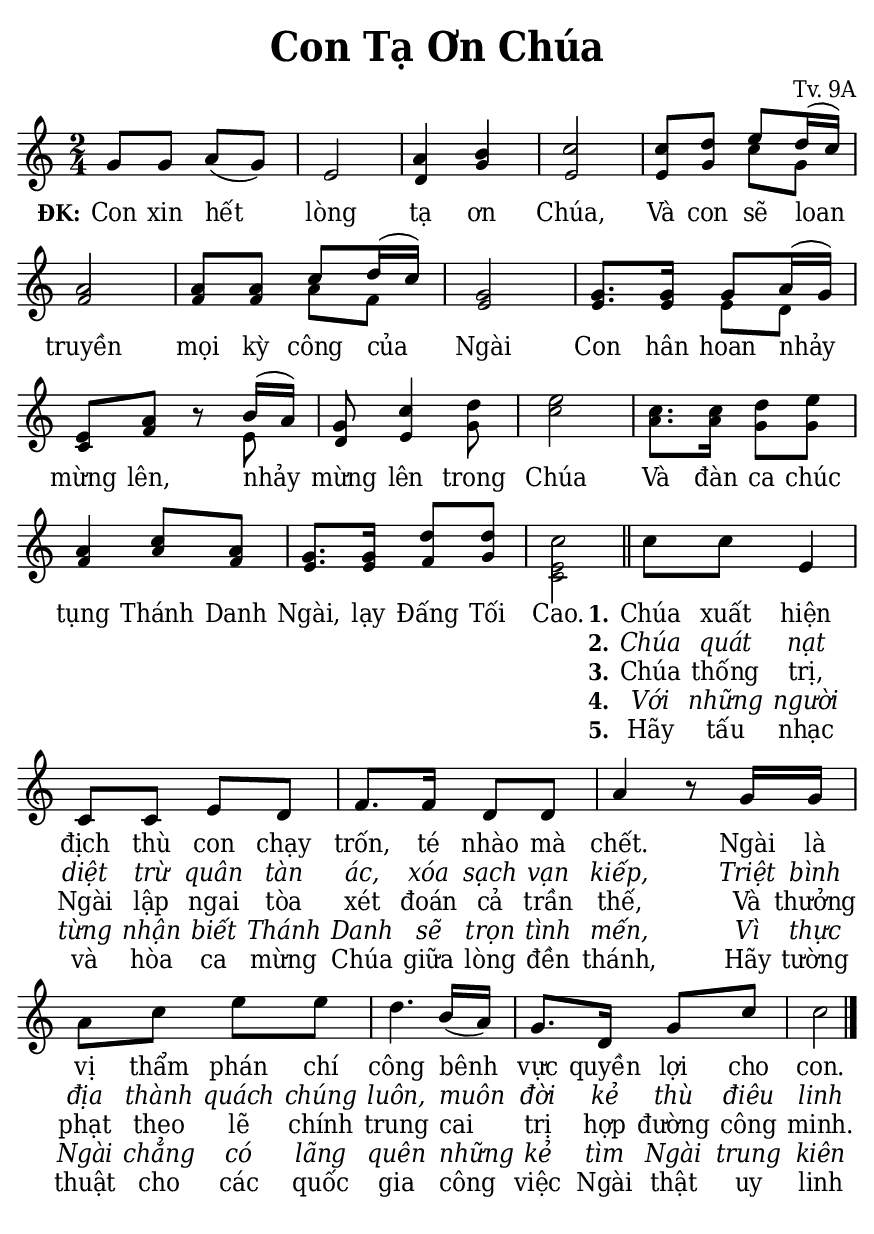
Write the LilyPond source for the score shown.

% Cài đặt chung\
\version "2.22.1"
\include "english.ly"

\header {
  title = \markup { \fontsize #1 "Con Tạ Ơn Chúa" }
  composer = "Tv. 9A"
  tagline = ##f
}

% Nhạc phiên khúc
nhacPhienKhucSop = \relative c'' {
  g8 g a (g) |
  e2 |
  a4 b |
  c2 |
  c8 d e d16 (c) |
  a2 |
  a8 a c d16 (c) |
  g2 |
  g8. g16 g8 a16 (g) |
  e8 a r b16 (a) |
  g8 c4 d8 |
  e2 |
  c8. c16 d8 e |
  a,4 c8 a |
  g8. g16 d'8 d |
  \once \stemDown c2 \bar "||"
  
  c8 c e,4 |
  c8 c e d |
  f8. f16 d8 d |
  a'4 r8 g16 g |
  a8 c e e |
  d4. b16 (a) |
  g8. d16 g8 c |
  c2 \bar "|."
}

nhacPhienKhucAlto = \relative c'' {
  g8 g a (g) |
  e2 |
  d4 g |
  e2 |
  e8 g c [g] |
  f2 |
  f8 f a [f] |
  e2 |
  e8. e16 e8 [d] |
  c f r e |
  d e4 g8 |
  c2 |
  a8. a16 g8 g |
  f4 a8 f |
  e8. e16 f8 g |
  <e c>2
}

% Lời phiên khúc
loiPhienKhucSop = \lyrics {
  \set stanza = "ĐK:"
  Con xin hết lòng tạ ơn Chúa,
  Và con sẽ loan truyền mọi kỳ công của Ngài
  Con hân hoan nhảy mừng lên,
  nhảy mừng lên trong Chúa
  Và đàn ca chúc tụng Thánh Danh Ngài,
  lạy Đấng Tối Cao.
  <<
    {
      \set stanza = "1."
      Chúa xuất hiện địch thù con chạy trốn,
      té nhào mà chết.
      Ngài là vị thẩm phán chí công
      bênh vực quyền lợi cho con.
    }
    \new Lyrics {
	    \set associatedVoice = "beSop"
	    \set stanza = "2."
      \override Lyrics.LyricText.font-shape = #'italic
	    Chúa quát nạt diệt trừ quân tàn ác,
	    xóa sạch vạn kiếp,
	    Triệt bình địa thành quách chúng luôn,
	    muôn đời kẻ thù điêu linh
    }
    \new Lyrics {
	    \set associatedVoice = "beSop"
	    \set stanza = "3."
	    Chúa thống trị, Ngài lập ngai tòa xét đoán cả trần thế,
	    Và thưởng phạt theo lẽ chính trung
	    cai trị hợp đường công minh.
    }
    \new Lyrics {
	    \set associatedVoice = "beSop"
	    \set stanza = "4."
      \override Lyrics.LyricText.font-shape = #'italic
	    Với những người từng nhận biết Thánh Danh sẽ trọn tình mến,
	    Vì thực Ngài chẳng có lãng quên
	    những kẻ tìm Ngài trung kiên
    }
    \new Lyrics {
	    \set associatedVoice = "beSop"
	    \set stanza = "5."
	    Hãy tấu nhạc và hòa ca mừng Chúa giữa lòng đền thánh,
	    Hãy tường thuật cho các quốc gia
	    công việc Ngài thật uy linh
    }
  >>
}

% Dàn trang
\paper {
  #(set-paper-size "a5")
  top-margin = 3\mm
  bottom-margin = 3\mm
  left-margin = 3\mm
  right-margin = 3\mm
  indent = #0
  #(define fonts
	 (make-pango-font-tree "Deja Vu Serif Condensed"
	 		       "Deja Vu Serif Condensed"
			       "Deja Vu Serif Condensed"
			       (/ 20 20)))
  print-page-number = ##f
  page-count = #1
}

TongNhip = {
  \key c \major \time 2/4
  \set Timing.beamExceptions = #'()
  \set Timing.baseMoment = #(ly:make-moment 1/4)
}

% Đổi kích thước nốt cho bè phụ
notBePhu =
#(define-music-function (font-size music) (number? ly:music?)
   (for-some-music
     (lambda (m)
       (if (music-is-of-type? m 'rhythmic-event)
           (begin
             (set! (ly:music-property m 'tweaks)
                   (cons `(font-size . ,font-size)
                         (ly:music-property m 'tweaks)))
             #t)
           #f))
     music)
   music)

\score {
  \new ChoirStaff <<
    \new Staff \with {
        \consists "Merge_rests_engraver"
        printPartCombineTexts = ##f
      }
      <<
      \new Voice \TongNhip \partCombine 
        \nhacPhienKhucSop
        \notBePhu -1 { \nhacPhienKhucAlto }
      \new NullVoice = beSop \nhacPhienKhucSop
      \new Lyrics \lyricsto beSop \loiPhienKhucSop
      >>
  >>
  \layout {
    \override Lyrics.LyricSpace.minimum-distance = #1
    \override Score.BarNumber.break-visibility = ##(#f #f #f)
    \override Score.SpacingSpanner.uniform-stretching = ##t
  } 
}
